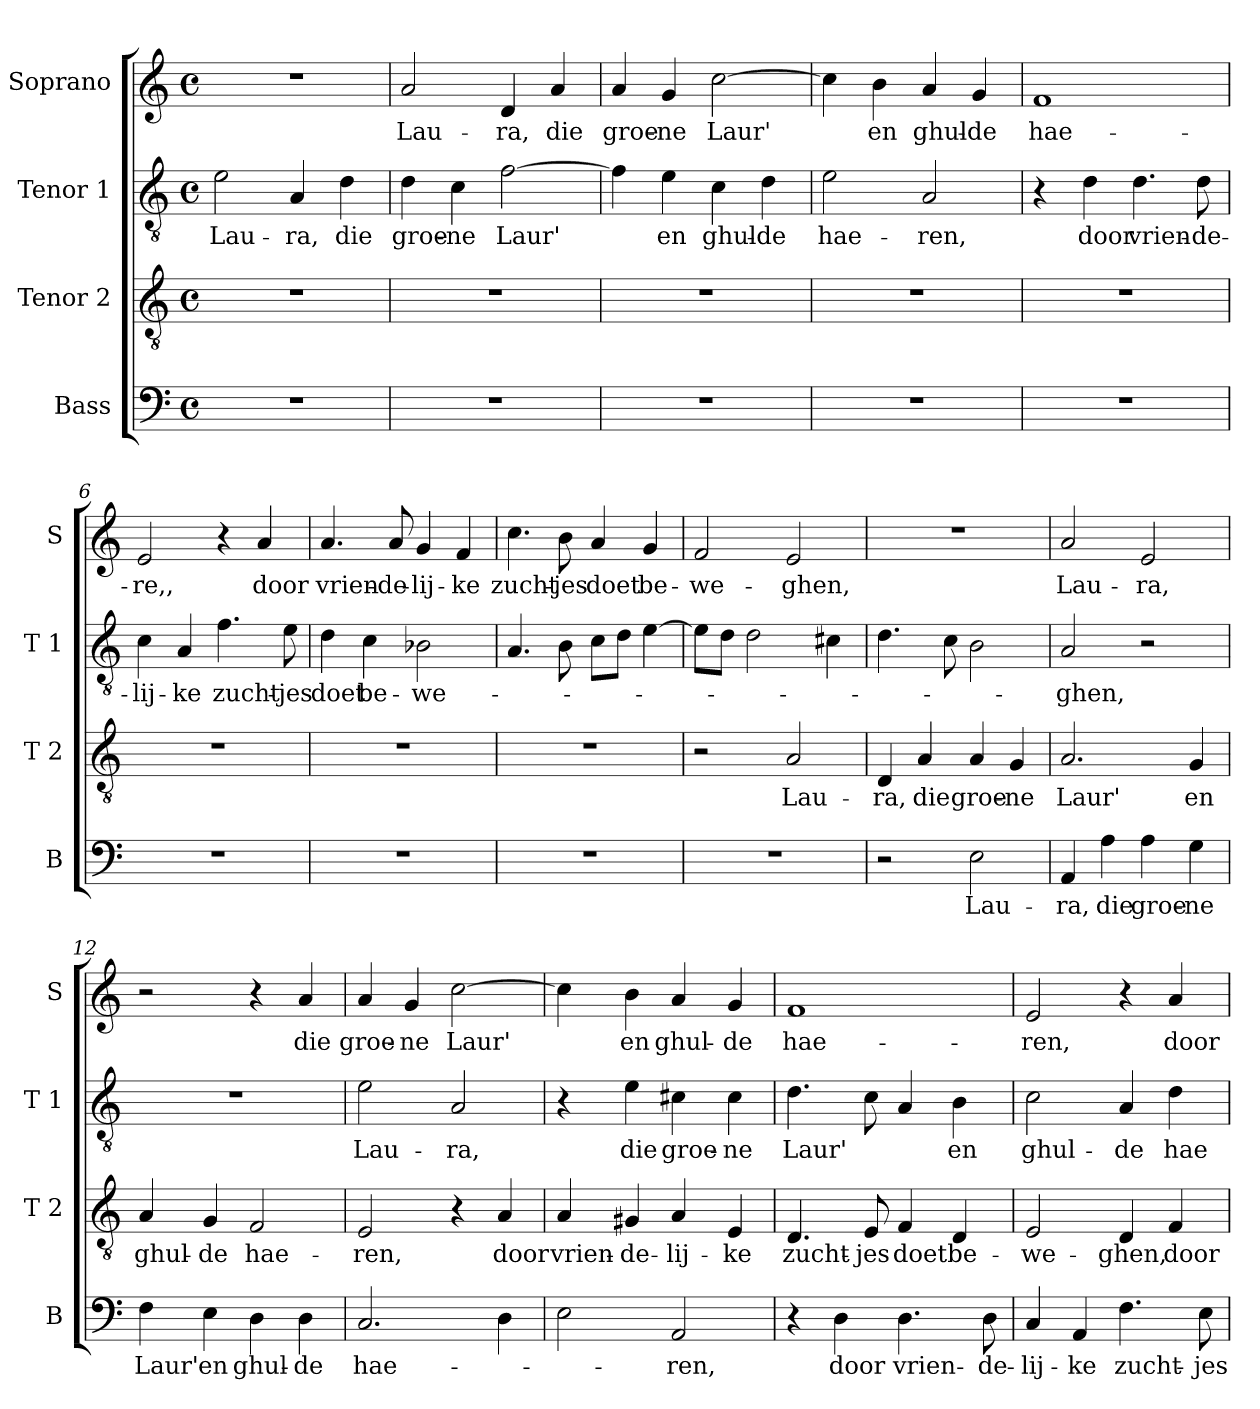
**kern	**text	**kern	**text	**kern	**text	**kern	**text
*part4	*part4	*part3	*part3	*part2	*part2	*part1	*part1
*staff4	*staff4	*staff3	*staff3	*staff2	*staff2	*staff1	*staff1
*I"Bass	*	*I"Tenor 2	*	*I"Tenor 1	*	*I"Soprano	*
*I'B	*	*I'T 2	*	*I'T 1	*	*I'S	*
*clefF4	*	*clefGv2	*	*clefGv2	*	*clefG2	*
*k[]	*	*k[]	*	*k[]	*	*k[]	*
*C:	*	*C:	*	*C:	*	*C:	*
*M4/4	*	*M4/4	*	*M4/4	*	*M4/4	*
*met(c)	*	*met(c)	*	*met(c)	*	*met(c)	*
=1	=1	=1	=1	=1	=1	=1	=1
1r	.	1r	.	2e\	Lau-	1r	.
.	.	.	.	4A/	-ra,	.	.
.	.	.	.	4d\	die	.	.
=2	=2	=2	=2	=2	=2	=2	=2
1r	.	1r	.	4d\	groe-	2a/	Lau-
.	.	.	.	4c\	-ne	.	.
.	.	.	.	[2f\	Laur'	4d/	-ra,
.	.	.	.	.	.	4a/	die
=3	=3	=3	=3	=3	=3	=3	=3
1r	.	1r	.	4f\]	.	4a/	groe-
.	.	.	.	4e\	en	4g/	-ne
.	.	.	.	4c\	ghul-	[2cc\	Laur'
.	.	.	.	4d\	-de	.	.
=4	=4	=4	=4	=4	=4	=4	=4
1r	.	1r	.	2e\	hae-	4cc\]	.
.	.	.	.	.	.	4b\	en
.	.	.	.	2A/	-ren,	4a/	ghul-
.	.	.	.	.	.	4g/	-de
=5	=5	=5	=5	=5	=5	=5	=5
1r	.	1r	.	4r	.	1f	hae-
.	.	.	.	4d\	door	.	.
.	.	.	.	4.d\	vrien-	.	.
.	.	.	.	8d\	-de-	.	.
!!LO:LB:g=z
=6	=6	=6	=6	=6	=6	=6	=6
1r	.	1r	.	4c\	-lij-	2e/	-re,,
.	.	.	.	4A/	-ke	.	.
.	.	.	.	4.f\	zucht-	4r	.
.	.	.	.	.	.	4a/	door
.	.	.	.	8e\	-jes	.	.
=7	=7	=7	=7	=7	=7	=7	=7
1r	.	1r	.	4d\	doet	4.a/	vrien-
.	.	.	.	4c\	be-	.	.
.	.	.	.	.	.	8a/	-de-
.	.	.	.	2B-X\	-we-	4g/	-lij-
.	.	.	.	.	.	4f/	-ke
=8	=8	=8	=8	=8	=8	=8	=8
1r	.	1r	.	4.A/	.	4.cc\	zucht-
.	.	.	.	8B\	.	8b\	-jes
.	.	.	.	8c\L	.	4a/	doet
.	.	.	.	8d\J	.	.	.
.	.	.	.	[4e\	.	4g/	be-
=9	=9	=9	=9	=9	=9	=9	=9
1r	.	2r	.	8e\L]	.	2f/	-we-
.	.	.	.	8d\J	.	.	.
.	.	.	.	2d\	.	.	.
.	.	2A/	Lau-	.	.	2e/	-ghen,
.	.	.	.	4c#X\	.	.	.
=10	=10	=10	=10	=10	=10	=10	=10
2r	.	4D/	-ra,	4.d\	.	1r	.
.	.	4A/	die	.	.	.	.
.	.	.	.	8c\	.	.	.
2E\	Lau-	4A/	groe-	2B\	.	.	.
.	.	4G/	-ne	.	.	.	.
=11	=11	=11	=11	=11	=11	=11	=11
4AA/	-ra,	2.A/	Laur'	2A/	-ghen,	2a/	Lau-
4A\	die	.	.	.	.	.	.
4A\	groe-	.	.	2r	.	2e/	-ra,
4G\	-ne	4G/	en	.	.	.	.
!!LO:LB:g=z
=12	=12	=12	=12	=12	=12	=12	=12
4F\	Laur'	4A/	ghul-	1r	.	2r	.
4E\	en	4G/	-de	.	.	.	.
4D\	ghul-	2F/	hae-	.	.	4r	.
4D\	-de	.	.	.	.	4a/	die
=13	=13	=13	=13	=13	=13	=13	=13
2.C/	hae-	2E/	-ren,	2e\	Lau-	4a/	groe-
.	.	.	.	.	.	4g/	-ne
.	.	4r	.	2A/	-ra,	[2cc\	Laur'
4D\	.	4A/	door	.	.	.	.
=14	=14	=14	=14	=14	=14	=14	=14
2E\	.	4A/	vrien-	4r	.	4cc\]	.
.	.	4G#X/	-de-	4e\	die	4b\	en
2AA/	-ren,	4A/	-lij-	4c#X\	groe-	4a/	ghul-
.	.	4E/	-ke	4c#\	-ne	4g/	-de
=15	=15	=15	=15	=15	=15	=15	=15
4r	.	4.D/	zucht-	4.d\	Laur'	1f	hae-
4D\	door	.	.	.	.	.	.
.	.	8E/	-jes	8c\	.	.	.
4.D\	vrien-	4F/	doet	4A/	.	.	.
.	.	4D/	be-	4B\	en	.	.
8D\	-de-	.	.	.	.	.	.
=16	=16	=16	=16	=16	=16	=16	=16
4C/	-lij-	2E/	-we-	2c\	ghul-	2e/	-ren,
4AA/	-ke	.	.	.	.	.	.
4.F\	zucht-	4D/	-ghen,	4A/	-de	4r	.
.	.	4F/	door	4d\	hae-	4a/	door
8E\	-jes	.	.	.	.	.	.
=	=	=	=	=	=	=	=
*-	*-	*-	*-	*-	*-	*-	*-
